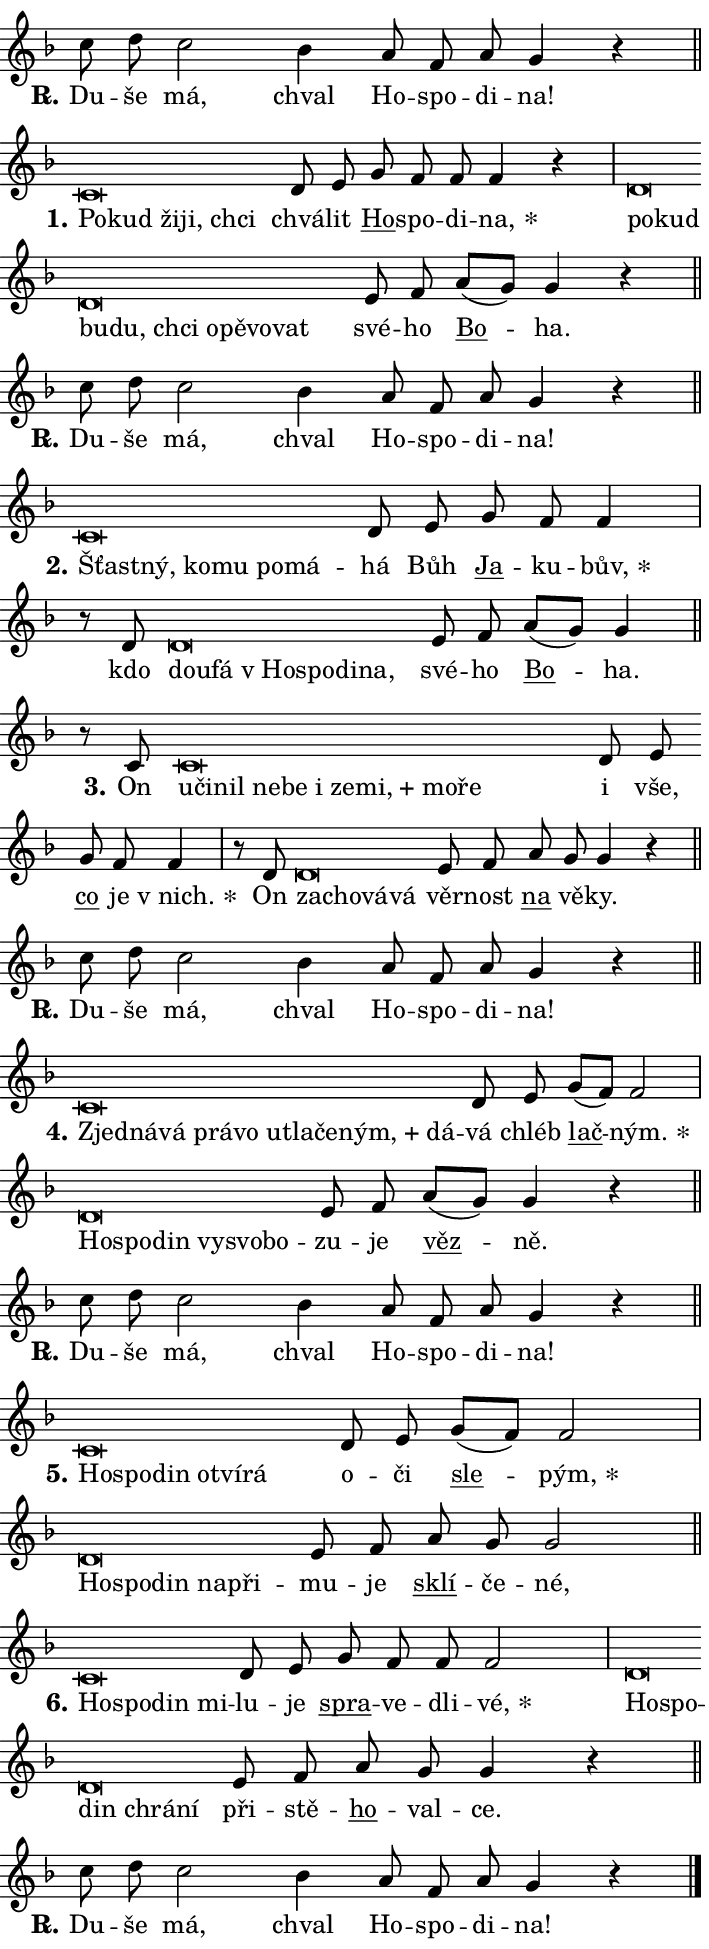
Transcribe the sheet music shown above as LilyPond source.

\version "2.24.0"
\header { tagline = "" }
\paper {
  indent = 0\cm
  top-margin = 0\cm
  right-margin = 0.13\cm % to fit lyric hyphens
  bottom-margin = 0\cm
  left-margin = 0\cm
  paper-width = 12\cm
  page-breaking = #ly:one-page-breaking
  system-system-spacing.basic-distance = #11
  score-system-spacing.basic-distance = #11
  ragged-last = ##f
}


%% Author: Thomas Morley
%% https://lists.gnu.org/archive/html/lilypond-user/2020-05/msg00002.html
#(define (line-position grob)
"Returns position of @var[grob} in current system:
   @code{'start}, if at first time-step
   @code{'end}, if at last time-step
   @code{'middle} otherwise
"
  (let* ((col (ly:item-get-column grob))
         (ln (ly:grob-object col 'left-neighbor))
         (rn (ly:grob-object col 'right-neighbor))
         (col-to-check-left (if (ly:grob? ln) ln col))
         (col-to-check-right (if (ly:grob? rn) rn col))
         (break-dir-left
           (and
             (ly:grob-property col-to-check-left 'non-musical #f)
             (ly:item-break-dir col-to-check-left)))
         (break-dir-right
           (and
             (ly:grob-property col-to-check-right 'non-musical #f)
             (ly:item-break-dir col-to-check-right))))
        (cond ((eqv? 1 break-dir-left) 'start)
              ((eqv? -1 break-dir-right) 'end)
              (else 'middle))))

#(define (tranparent-at-line-position vctor)
  (lambda (grob)
  "Relying on @code{line-position} select the relevant enry from @var{vctor}.
Used to determine transparency,"
    (case (line-position grob)
      ((end) (not (vector-ref vctor 0)))
      ((middle) (not (vector-ref vctor 1)))
      ((start) (not (vector-ref vctor 2))))))

noteHeadBreakVisibility =
#(define-music-function (break-visibility)(vector?)
"Makes @code{NoteHead}s transparent relying on @var{break-visibility}"
#{
  \override NoteHead.transparent =
    #(tranparent-at-line-position break-visibility)
#})

#(define delete-ledgers-for-transparent-note-heads
  (lambda (grob)
    "Reads whether a @code{NoteHead} is transparent.
If so this @code{NoteHead} is removed from @code{'note-heads} from
@var{grob}, which is supposed to be @code{LedgerLineSpanner}.
As a result ledgers are not printed for this @code{NoteHead}"
    (let* ((nhds-array (ly:grob-object grob 'note-heads))
           (nhds-list
             (if (ly:grob-array? nhds-array)
                 (ly:grob-array->list nhds-array)
                 '()))
           ;; Relies on the transparent-property being done before
           ;; Staff.LedgerLineSpanner.after-line-breaking is executed.
           ;; This is fragile ...
           (to-keep
             (remove
               (lambda (nhd)
                 (ly:grob-property nhd 'transparent #f))
               nhds-list)))
      ;; TODO find a better method to iterate over grob-arrays, similiar
      ;; to filter/remove etc for lists
      ;; For now rebuilt from scratch
      (set! (ly:grob-object grob 'note-heads)  '())
      (for-each
        (lambda (nhd)
          (ly:pointer-group-interface::add-grob grob 'note-heads nhd))
        to-keep))))

squashNotes = {
  \override NoteHead.X-extent = #'(-0.2 . 0.2)
  \override NoteHead.Y-extent = #'(-0.75 . 0)
  \override NoteHead.stencil =
    #(lambda (grob)
       (let ((pos (ly:grob-property grob 'staff-position)))
         (begin
           (if (< pos -7) (display "ERROR: Lower brevis then expected\n") (display ""))
           (if (<= pos -6) ly:text-interface::print ly:note-head::print))))
}
unSquashNotes = {
  \revert NoteHead.X-extent
  \revert NoteHead.Y-extent
  \revert NoteHead.stencil
}

hideNotes = \noteHeadBreakVisibility #begin-of-line-visible
unHideNotes = \noteHeadBreakVisibility #all-visible

% work-around for resetting accidentals
% https://lilypond.org/doc/v2.23/Documentation/notation/displaying-rhythms#unmetered-music
cadenzaMeasure = {
  \cadenzaOff
  \partial 1024 s1024
  \cadenzaOn
}

#(define-markup-command (accent layout props text) (markup?)
  "Underline accented syllable"
  (interpret-markup layout props
    #{\markup \override #'(offset . 4.3) \underline { #text }#}))

responsum = \markup \concat {
  "R" \hspace #-1.05 \path #0.1 #'((moveto 0 0.07) (lineto 0.9 0.8)) \hspace #0.05 "."
}

spaceSize = #0.6828661417322834 % exact space size for TeX Gyre Schola

\layout {
  \context {
    \Staff
    \remove "Time_signature_engraver"
    \override LedgerLineSpanner.after-line-breaking = #delete-ledgers-for-transparent-note-heads
  }
  \context {
    \Lyrics {
      \override LyricSpace.minimum-distance = \spaceSize
      \override LyricText.font-name = #"TeX Gyre Schola"
      \override LyricText.font-size = 1
      \override StanzaNumber.font-name = #"TeX Gyre Schola Bold"
      \override StanzaNumber.font-size = 1
    }
  }
  \context {
    \Score 
    \override NoteHead.text =
      #(lambda (grob) 
        (let ((pos (ly:grob-property grob 'staff-position)))
          #{\markup {
            \combine
              \halign #-0.55 \raise #(if (= pos -6) 0 0.5) \override #'(thickness . 2) \draw-line #'(3.2 . 0)
              \musicglyph "noteheads.sM1"
          }#}))
  }
}

% magnetic-lyrics.ily
%
%   written by
%     Jean Abou Samra <jean@abou-samra.fr>
%     Werner Lemberg <wl@gnu.org>
%
%   adapted by
%     Jiri Hon <jiri.hon@gmail.com>
%
% Version 2022-Apr-15

% https://www.mail-archive.com/lilypond-user@gnu.org/msg149350.html

#(define (Left_hyphen_pointer_engraver context)
   "Collect syllable-hyphen-syllable occurrences in lyrics and store
them in properties.  This engraver only looks to the left.  For
example, if the lyrics input is @code{foo -- bar}, it does the
following.

@itemize @bullet
@item
Set the @code{text} property of the @code{LyricHyphen} grob between
@q{foo} and @q{bar} to @code{foo}.

@item
Set the @code{left-hyphen} property of the @code{LyricText} grob with
text @q{foo} to the @code{LyricHyphen} grob between @q{foo} and
@q{bar}.
@end itemize

Use this auxiliary engraver in combination with the
@code{lyric-@/text::@/apply-@/magnetic-@/offset!} hook."
   (let ((hyphen #f)
         (text #f))
     (make-engraver
      (acknowledgers
       ((lyric-syllable-interface engraver grob source-engraver)
        (set! text grob)))
      (end-acknowledgers
       ((lyric-hyphen-interface engraver grob source-engraver)
        ;(when (not (grob::has-interface grob 'lyric-space-interface))
          (set! hyphen grob)));)
      ((stop-translation-timestep engraver)
       (when (and text hyphen)
         (ly:grob-set-object! text 'left-hyphen hyphen))
       (set! text #f)
       (set! hyphen #f)))))

#(define (lyric-text::apply-magnetic-offset! grob)
   "If the space between two syllables is less than the value in
property @code{LyricText@/.details@/.squash-threshold}, move the right
syllable to the left so that it gets concatenated with the left
syllable.

Use this function as a hook for
@code{LyricText@/.after-@/line-@/breaking} if the
@code{Left_@/hyphen_@/pointer_@/engraver} is active."
   (let ((hyphen (ly:grob-object grob 'left-hyphen #f)))
     (when hyphen
       (let ((left-text (ly:spanner-bound hyphen LEFT)))
         (when (grob::has-interface left-text 'lyric-syllable-interface)
           (let* ((common (ly:grob-common-refpoint grob left-text X))
                  (this-x-ext (ly:grob-extent grob common X))
                  (left-x-ext
                   (begin
                     ;; Trigger magnetism for left-text.
                     (ly:grob-property left-text 'after-line-breaking)
                     (ly:grob-extent left-text common X)))
                  ;; `delta` is the gap width between two syllables.
                  (delta (- (interval-start this-x-ext)
                            (interval-end left-x-ext)))
                  (details (ly:grob-property grob 'details))
                  (threshold (assoc-get 'squash-threshold details 0.2)))
             (when (< delta threshold)
               (let* (;; We have to manipulate the input text so that
                      ;; ligatures crossing syllable boundaries are not
                      ;; disabled.  For languages based on the Latin
                      ;; script this is essentially a beautification.
                      ;; However, for non-Western scripts it can be a
                      ;; necessity.
                      (lt (ly:grob-property left-text 'text))
                      (rt (ly:grob-property grob 'text))
                      (is-space (grob::has-interface hyphen 'lyric-space-interface))
                      (space (if is-space " " ""))
                      (extra-delta (if is-space spaceSize 0))
                      ;; Append new syllable.
                      (ltrt-space (if (and (string? lt) (string? rt))
                                (string-append lt space rt)
                                (make-concat-markup (list lt space rt))))
                      ;; Right-align `ltrt` to the right side.
                      (ltrt-space-markup (grob-interpret-markup
                               grob
                               (make-translate-markup
                                (cons (interval-length this-x-ext) 0)
                                (make-right-align-markup ltrt-space)))))
                 (begin
                   ;; Don't print `left-text`.
                   (ly:grob-set-property! left-text 'stencil #f)
                   ;; Set text and stencil (which holds all collected
                   ;; syllables so far) and shift it to the left.
                   (ly:grob-set-property! grob 'text ltrt-space)
                   (ly:grob-set-property! grob 'stencil ltrt-space-markup)
                   (ly:grob-translate-axis! grob (- (- delta extra-delta)) X))))))))))


#(define (lyric-hyphen::displace-bounds-first grob)
   ;; Make very sure this callback isn't triggered too early.
   (let ((left (ly:spanner-bound grob LEFT))
         (right (ly:spanner-bound grob RIGHT)))
     (ly:grob-property left 'after-line-breaking)
     (ly:grob-property right 'after-line-breaking)
     (ly:lyric-hyphen::print grob)))

squashThreshold = #0.4

\layout {
  \context {
    \Lyrics
    \consists #Left_hyphen_pointer_engraver
    \override LyricText.after-line-breaking =
      #lyric-text::apply-magnetic-offset!
    \override LyricHyphen.stencil = #lyric-hyphen::displace-bounds-first
    \override LyricText.details.squash-threshold = \squashThreshold
    \override LyricHyphen.minimum-distance = 0
    \override LyricHyphen.minimum-length = \squashThreshold
  }
}

squashText = \override LyricText.details.squash-threshold = 9999
unSquashText = \override LyricText.details.squash-threshold = \squashThreshold

leftText = \override LyricText.self-alignment-X = #LEFT
unLeftText = \revert LyricText.self-alignment-X

starOffset = #(lambda (grob) 
                (let ((x_offset (ly:self-alignment-interface::aligned-on-x-parent grob)))
                  (if (= x_offset 0) 0 (+ x_offset 1.2))))

star = #(define-music-function (syllable)(string?)
"Append star separator at the end of a syllable"
#{
  \once \override LyricText.X-offset = #starOffset
  \lyricmode { \markup {
    #syllable
    \override #'((font-name . "TeX Gyre Schola Bold")) \hspace #0.2 \lower #0.65 \larger "*"
  } }
#})

starAccent = #(define-music-function (syllable)(string?)
"Append star separator at the end of a syllable and make accent"
#{
  \once \override LyricText.X-offset = #starOffset
  \lyricmode { \markup {
    \accent #syllable
    \override #'((font-name . "TeX Gyre Schola Bold")) \hspace #0.2 \lower #0.65 \larger "*"
  } }
#})

breath = #(define-music-function (syllable)(string?)
"Append breathing indicator at the end of a syllable"
#{
  \lyricmode { \markup { #syllable "+" } }
#})

optionalBreath = #(define-music-function (syllable)(string?)
"Append optional breathing indicator at the end of a syllable"
#{
  \lyricmode { \markup { #syllable "(+)" } }
#})


\score {
    <<
        \new Voice = "melody" { \cadenzaOn \key f \major \relative { c''8 d c2 bes4 a8 f a g4 r \cadenzaMeasure \bar "||" \break } }
        \new Lyrics \lyricsto "melody" { \lyricmode { \set stanza = \responsum
Du -- še má, chval Ho -- spo -- di -- na! } }
    >>
    \layout {}
}

\score {
    <<
        \new Voice = "melody" { \cadenzaOn \key f \major \relative { \squashNotes c'\breve*1/16 \hideNotes \breve*1/16 \bar "" \breve*1/16 \bar "" \breve*1/16 \breve*1/16 \bar "" \unHideNotes \unSquashNotes d8 e \bar "" g f f f4 r \cadenzaMeasure \bar "|" \squashNotes d\breve*1/16 \hideNotes \breve*1/16 \bar "" \breve*1/16 \bar "" \breve*1/16 \bar "" \breve*1/16 \bar "" \breve*1/16 \bar "" \breve*1/16 \bar "" \breve*1/16 \breve*1/16 \bar "" \unHideNotes \unSquashNotes e8 f \bar "" a[( g)] g4 r \cadenzaMeasure \bar "||" \break } }
        \new Lyrics \lyricsto "melody" { \lyricmode { \set stanza = "1."
\leftText Po -- \squashText kud ži -- ji, chci \unLeftText \unSquashText chvá -- lit \markup \accent Ho -- spo -- di -- \star na, \leftText po -- \squashText kud bu -- du, chci o -- pě -- vo -- vat \unLeftText \unSquashText své -- ho \markup \accent Bo -- ha. } }
    >>
    \layout {}
}

\score {
    <<
        \new Voice = "melody" { \cadenzaOn \key f \major \relative { c''8 d c2 bes4 a8 f a g4 r \cadenzaMeasure \bar "||" \break } }
        \new Lyrics \lyricsto "melody" { \lyricmode { \set stanza = \responsum
Du -- še má, chval Ho -- spo -- di -- na! } }
    >>
    \layout {}
}

\score {
    <<
        \new Voice = "melody" { \cadenzaOn \key f \major \relative { \squashNotes c'\breve*1/16 \hideNotes \breve*1/16 \bar "" \breve*1/16 \bar "" \breve*1/16 \bar "" \breve*1/16 \breve*1/16 \bar "" \unHideNotes \unSquashNotes d8 e \bar "" g f f4 \cadenzaMeasure \bar "|" r8 d8 \squashNotes d\breve*1/16 \hideNotes \breve*1/16 \bar "" \breve*1/16 \bar "" \breve*1/16 \bar "" \breve*1/16 \breve*1/16 \bar "" \unHideNotes \unSquashNotes e8 f \bar "" a[( g)] g4 \cadenzaMeasure \bar "||" \break } }
        \new Lyrics \lyricsto "melody" { \lyricmode { \set stanza = "2."
\leftText Šťast -- \squashText ný, ko -- mu po -- má -- \unLeftText \unSquashText há Bůh \markup \accent Ja -- ku -- \star bův, kdo \leftText dou -- \squashText fá "v Ho" -- spo -- di -- na, \unLeftText \unSquashText své -- ho \markup \accent Bo -- ha. } }
    >>
    \layout {}
}

\score {
    <<
        \new Voice = "melody" { \cadenzaOn \key f \major \relative { r8 c'8 \squashNotes c\breve*1/16 \hideNotes \breve*1/16 \bar "" \breve*1/16 \bar "" \breve*1/16 \bar "" \breve*1/16 \bar "" \breve*1/16 \bar "" \breve*1/16 \bar "" \breve*1/16 \bar "" \breve*1/16 \breve*1/16 \bar "" \unHideNotes \unSquashNotes d8 e \bar "" g f f4 \cadenzaMeasure \bar "|" r8 d8 \squashNotes d\breve*1/16 \hideNotes \breve*1/16 \bar "" \breve*1/16 \breve*1/16 \bar "" \unHideNotes \unSquashNotes e8 f \bar "" a g g4 r \cadenzaMeasure \bar "||" \break } }
        \new Lyrics \lyricsto "melody" { \lyricmode { \set stanza = "3."
On \leftText u -- \squashText či -- nil ne -- be i ze -- \breath "mi," mo -- ře \unLeftText \unSquashText i vše, \markup \accent co je \star "v nich." On \leftText za -- \squashText cho -- vá -- vá \unLeftText \unSquashText věr -- nost \markup \accent na vě -- ky. } }
    >>
    \layout {}
}

\score {
    <<
        \new Voice = "melody" { \cadenzaOn \key f \major \relative { c''8 d c2 bes4 a8 f a g4 r \cadenzaMeasure \bar "||" \break } }
        \new Lyrics \lyricsto "melody" { \lyricmode { \set stanza = \responsum
Du -- še má, chval Ho -- spo -- di -- na! } }
    >>
    \layout {}
}

\score {
    <<
        \new Voice = "melody" { \cadenzaOn \key f \major \relative { \squashNotes c'\breve*1/16 \hideNotes \breve*1/16 \bar "" \breve*1/16 \bar "" \breve*1/16 \bar "" \breve*1/16 \bar "" \breve*1/16 \bar "" \breve*1/16 \bar "" \breve*1/16 \bar "" \breve*1/16 \breve*1/16 \bar "" \unHideNotes \unSquashNotes d8 e \bar "" g[( f)] f2 \cadenzaMeasure \bar "|" \squashNotes d\breve*1/16 \hideNotes \breve*1/16 \bar "" \breve*1/16 \bar "" \breve*1/16 \bar "" \breve*1/16 \breve*1/16 \bar "" \unHideNotes \unSquashNotes e8 f \bar "" a[( g)] g4 r \cadenzaMeasure \bar "||" \break } }
        \new Lyrics \lyricsto "melody" { \lyricmode { \set stanza = "4."
\leftText Zjed -- \squashText ná -- vá prá -- vo u -- tla -- če -- \breath "ným," dá -- \unLeftText \unSquashText vá chléb \markup \accent lač -- \star ným. \leftText Ho -- \squashText spo -- din vy -- svo -- bo -- \unLeftText \unSquashText zu -- je \markup \accent věz -- ně. } }
    >>
    \layout {}
}

\score {
    <<
        \new Voice = "melody" { \cadenzaOn \key f \major \relative { c''8 d c2 bes4 a8 f a g4 r \cadenzaMeasure \bar "||" \break } }
        \new Lyrics \lyricsto "melody" { \lyricmode { \set stanza = \responsum
Du -- še má, chval Ho -- spo -- di -- na! } }
    >>
    \layout {}
}

\score {
    <<
        \new Voice = "melody" { \cadenzaOn \key f \major \relative { \squashNotes c'\breve*1/16 \hideNotes \breve*1/16 \bar "" \breve*1/16 \bar "" \breve*1/16 \bar "" \breve*1/16 \breve*1/16 \bar "" \unHideNotes \unSquashNotes d8 e \bar "" g[( f)] f2 \cadenzaMeasure \bar "|" \squashNotes d\breve*1/16 \hideNotes \breve*1/16 \bar "" \breve*1/16 \bar "" \breve*1/16 \breve*1/16 \bar "" \unHideNotes \unSquashNotes e8 f \bar "" a g g2 \cadenzaMeasure \bar "||" \break } }
        \new Lyrics \lyricsto "melody" { \lyricmode { \set stanza = "5."
\leftText Ho -- \squashText spo -- din o -- tví -- rá \unLeftText \unSquashText o -- či \markup \accent sle -- \star pým, \leftText Ho -- \squashText spo -- din na -- při -- \unLeftText \unSquashText mu -- je \markup \accent sklí -- če -- né, } }
    >>
    \layout {}
}

\score {
    <<
        \new Voice = "melody" { \cadenzaOn \key f \major \relative { \squashNotes c'\breve*1/16 \hideNotes \breve*1/16 \bar "" \breve*1/16 \breve*1/16 \bar "" \unHideNotes \unSquashNotes d8 e \bar "" g f f f2 \cadenzaMeasure \bar "|" \squashNotes d\breve*1/16 \hideNotes \breve*1/16 \bar "" \breve*1/16 \bar "" \breve*1/16 \breve*1/16 \bar "" \unHideNotes \unSquashNotes e8 f \bar "" a g g4 r \cadenzaMeasure \bar "||" \break } }
        \new Lyrics \lyricsto "melody" { \lyricmode { \set stanza = "6."
\leftText Ho -- \squashText spo -- din mi -- \unLeftText \unSquashText lu -- je \markup \accent spra -- ve -- dli -- \star vé, \leftText Ho -- \squashText spo -- din chrá -- ní \unLeftText \unSquashText při -- stě -- \markup \accent ho -- val -- ce. } }
    >>
    \layout {}
}

\score {
    <<
        \new Voice = "melody" { \cadenzaOn \key f \major \relative { c''8 d c2 bes4 a8 f a g4 r \cadenzaMeasure \bar "||" \break } \bar "|." }
        \new Lyrics \lyricsto "melody" { \lyricmode { \set stanza = \responsum
Du -- še má, chval Ho -- spo -- di -- na! } }
    >>
    \layout {}
}
